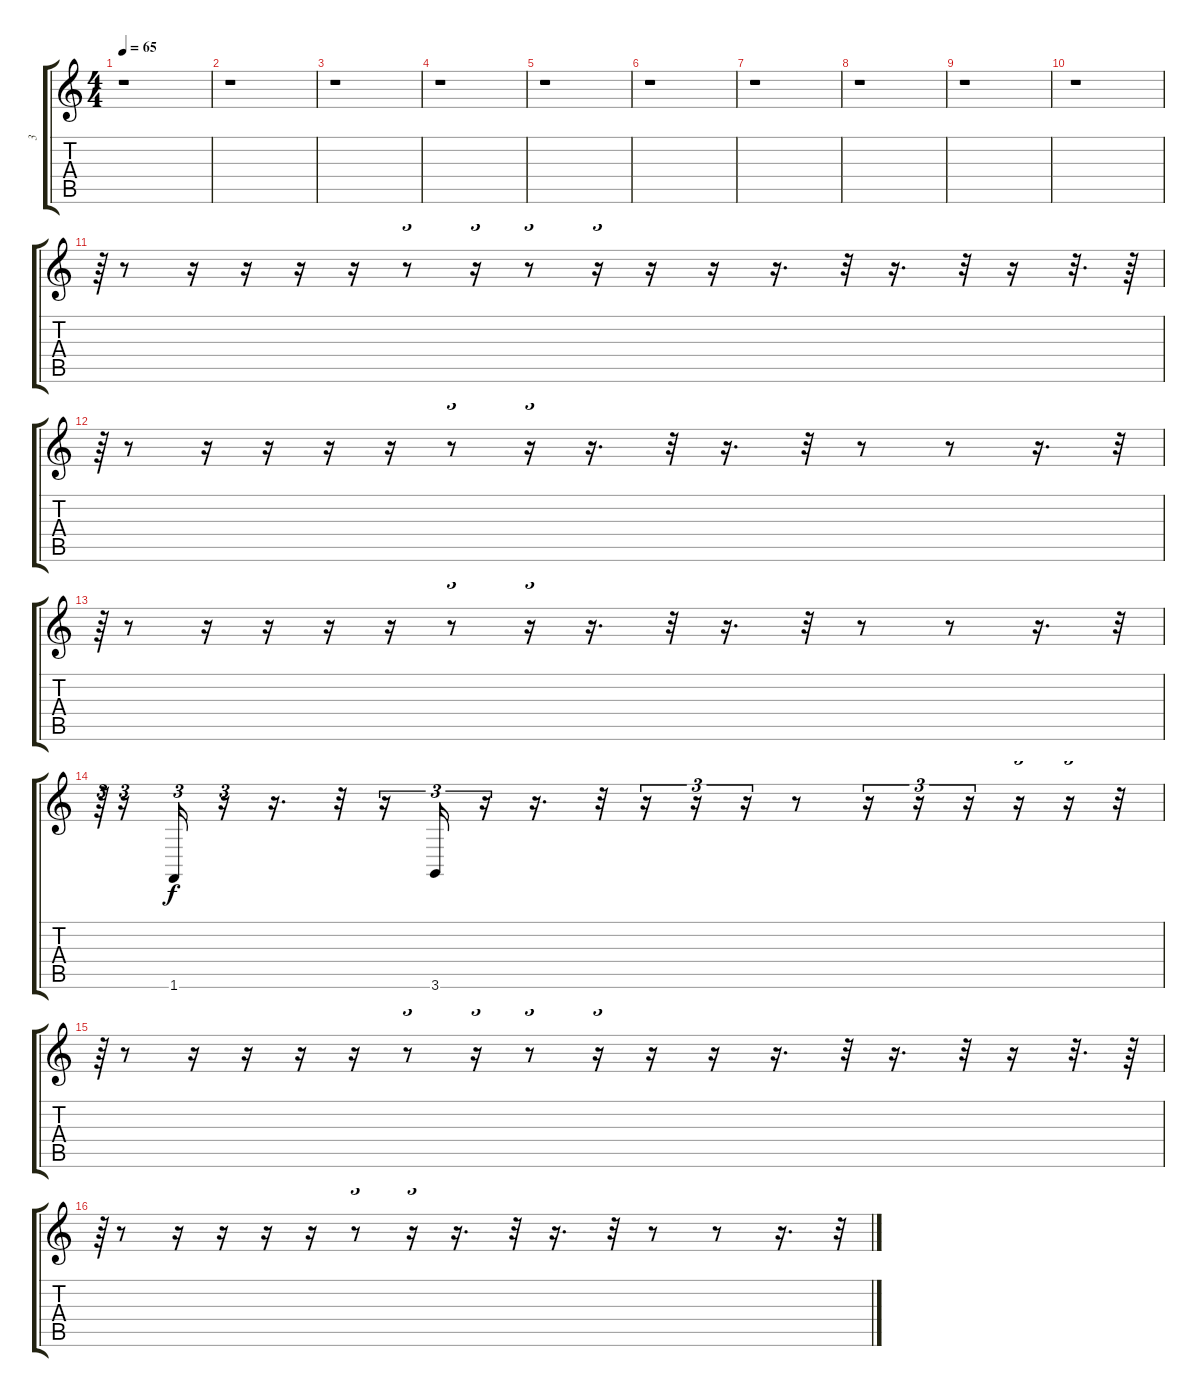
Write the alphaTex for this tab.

\track ("3" "3") {instrument piccolo}
\staff {score tabs}
\tuning (E4 B3 G3 D3 A2 E2) {hide}
\ts (4 4)
\tempo 65
\clef g2
\ks c
r.1{dy f} |
r.1 |
r.1 |
r.1 |
r.1 |
r.1 |
r.1 |
r.1 |
r.1 |
r.1 |
r.64{tu (3 2)} r.8{tu (3 2) volume 16 balance 8 instrument electricbasspick} r.16{tu (3 2)} r.16{tu (3 2)} r.16{tu (3 2)} r.16{tu (3 2)} r.8{tu (3 2)} r.16{tu (3 2)} r.8{tu (3 2)} r.16{tu (3 2)} r.16 r.16 r.16{d} r.32 r.16{d} r.32 r.16 r.32{d} r.64 |
r.64{tu (3 2)} r.8{tu (3 2)} r.16{tu (3 2)} r.16{tu (3 2)} r.16{tu (3 2)} r.16{tu (3 2)} r.8{tu (3 2)} r.16{tu (3 2)} r.16{d} r.32 r.16{d} r.32 r.8 r.8 r.16{d} r.32{tu (3 2)} |
r.64{tu (3 2)} r.8{tu (3 2)} r.16{tu (3 2)} r.16{tu (3 2)} r.16{tu (3 2)} r.16{tu (3 2)} r.8{tu (3 2)} r.16{tu (3 2)} r.16{d} r.32 r.16{d} r.32 r.8 r.8 r.16{d} r.32{tu (3 2)} |
r.64{tu (3 2)} r.16{tu (3 2)} 1.6.16{tu (3 2)} r.16{tu (3 2)} r.16{d} r.32 r.16{tu (3 2)} 3.6.16{tu (3 2)} r.16{tu (3 2)} r.16{d} r.32 r.16{tu (3 2)} r.16{tu (3 2)} r.16{tu (3 2)} r.8 r.16{tu (3 2)} r.16{tu (3 2)} r.16{tu (3 2)} r.16{tu (3 2)} r.16{tu (3 2)} r.32 |
r.64{tu (3 2)} r.8{tu (3 2)} r.16{tu (3 2)} r.16{tu (3 2)} r.16{tu (3 2)} r.16{tu (3 2)} r.8{tu (3 2)} r.16{tu (3 2)} r.8{tu (3 2)} r.16{tu (3 2)} r.16 r.16 r.16{d} r.32 r.16{d} r.32 r.16 r.32{d} r.64 |
r.64{tu (3 2)} r.8{tu (3 2)} r.16{tu (3 2)} r.16{tu (3 2)} r.16{tu (3 2)} r.16{tu (3 2)} r.8{tu (3 2)} r.16{tu (3 2)} r.16{d} r.32 r.16{d} r.32 r.8 r.8 r.16{d} r.32{tu (3 2)}
